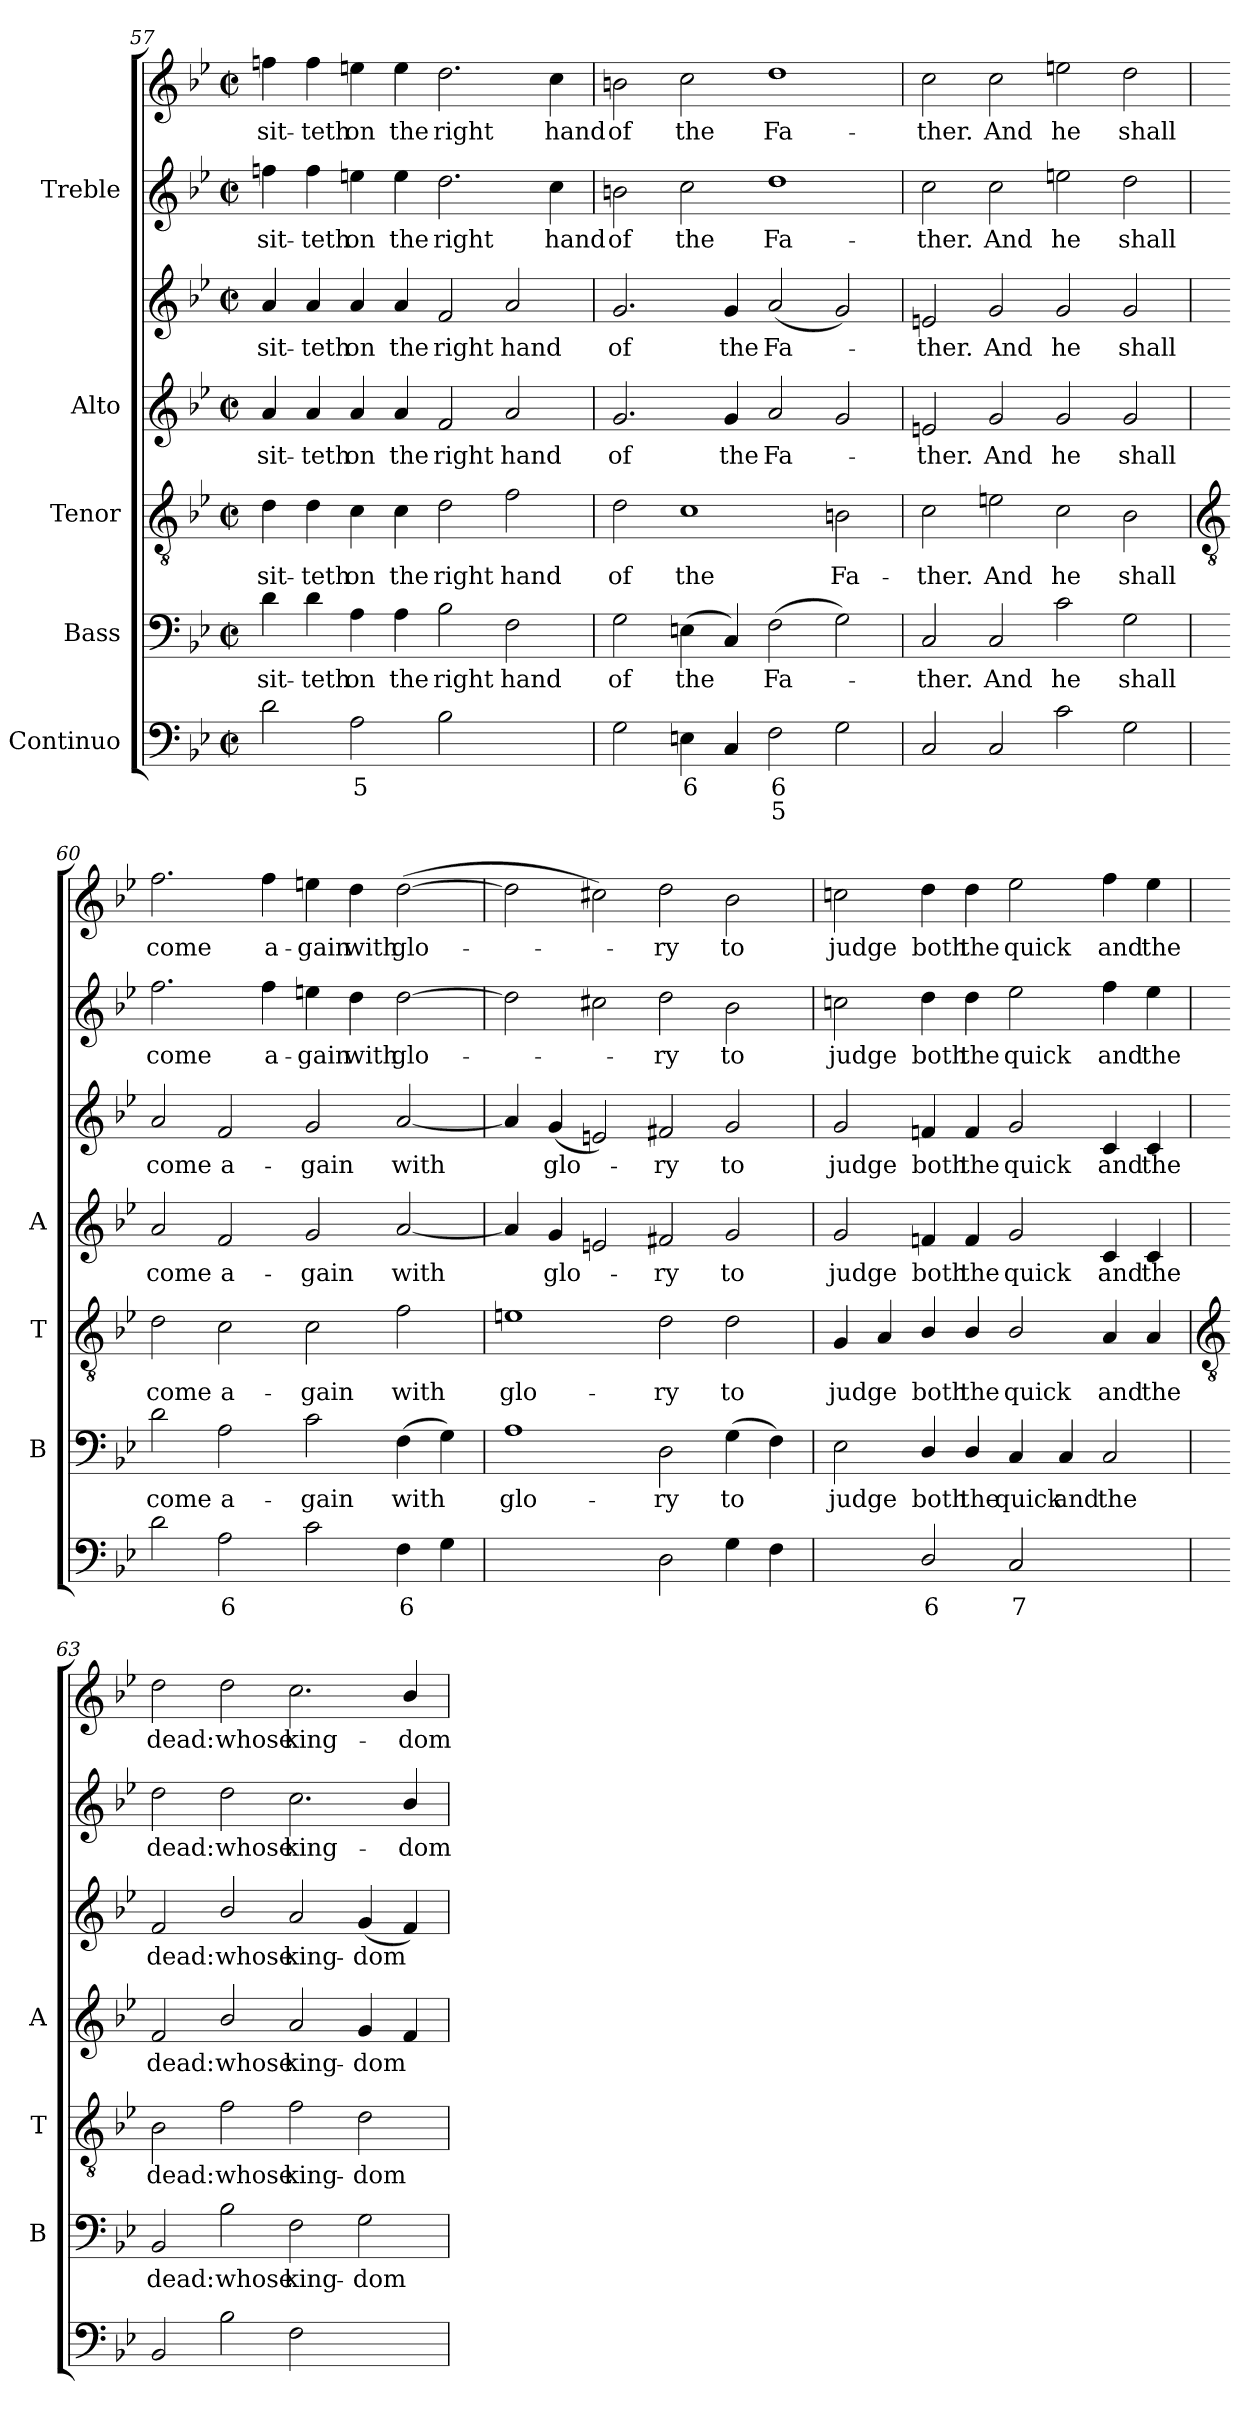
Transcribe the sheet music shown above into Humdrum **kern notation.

**kern	**text	**text	**kern	**text	**kern	**text	**kern	**text	**kern	**text	**kern	**text	**kern	**text
*part5	*part5	*part5	*part4	*part4	*part3	*part3	*part2	*part2	*part2	*part2	*part1	*part1	*part1	*part1
*staff7	*staff7	*staff7	*staff6	*staff6	*staff5	*staff5	*staff4	*staff4	*staff3	*staff3	*staff2	*staff2	*staff1	*staff1
*I"Continuo	*	*	*I"Bass	*	*I"Tenor	*	*I"Alto	*	*	*	*I"Treble	*	*	*
*	*	*	*I'B	*	*I'T	*	*I'A	*	*	*	*	*	*	*
*clefF4	*	*	*clefF4	*	*clefGv2	*	*clefG2	*	*clefG2	*	*clefG2	*	*clefG2	*
*k[b-e-]	*	*	*k[b-e-]	*	*k[b-e-]	*	*k[b-e-]	*	*k[b-e-]	*	*k[b-e-]	*	*k[b-e-]	*
*B-:	*	*	*B-:	*	*B-:	*	*B-:	*	*B-:	*	*B-:	*	*B-:	*
*M4/2	*	*	*M4/2	*	*M4/2	*	*M4/2	*	*M4/2	*	*M4/2	*	*M4/2	*
*met(c|)	*	*	*met(c|)	*	*met(c|)	*	*met(c|)	*	*met(c|)	*	*met(c|)	*	*met(c|)	*
=57	=57	=57	=57	=57	=57	=57	=57	=57	=57	=57	=57	=57	=57	=57
!	!	!	!	!LO:LY:b	!	!LO:LY:b	!	!LO:LY:b	!	!LO:LY:b	!	!LO:LY:b	!	!LO:LY:b
2d	.	.	4d	sit-	4d\	sit-	4a	sit-	4a	sit-	4ffn	sit-	4ffn	sit-
!	!	!	!	!LO:LY:b	!	!LO:LY:b	!	!LO:LY:b	!	!LO:LY:b	!	!LO:LY:b	!	!LO:LY:b
.	.	.	4d	-teth	4d\	-teth	4a	-teth	4a	-teth	4ff	-teth	4ff	-teth
!	!LO:LY:b	!	!	!LO:LY:b	!	!LO:LY:b	!	!LO:LY:b	!	!LO:LY:b	!	!LO:LY:b	!	!LO:LY:b
2A	5	.	4A	on	4c	on	4a	on	4a	on	4een	on	4een	on
!	!	!	!	!LO:LY:b	!	!LO:LY:b	!	!LO:LY:b	!	!LO:LY:b	!	!LO:LY:b	!	!LO:LY:b
.	.	.	4A	the	4c	the	4a	the	4a	the	4ee	the	4ee	the
!	!	!	!	!LO:LY:b	!	!LO:LY:b	!	!LO:LY:b	!	!LO:LY:b	!	!LO:LY:b	!	!LO:LY:b
2B-	.	.	2B-	right	2d	right	2f	right	2f	right	2.dd\	right	2.dd\	right
!	!LO:LY:b	!	!	!LO:LY:b	!	!LO:LY:b	!	!LO:LY:b	!	!LO:LY:b	!	!	!	!
[4Fyy	6	.	2F	hand	2f	hand	2a	hand	2a	hand	.	.	.	.
!	!LO:LY:b	!	!	!	!	!	!	!	!	!	!	!LO:LY:b	!	!LO:LY:b
4Fyy]	5	.	.	.	.	.	.	.	.	.	4cc	hand	4cc	hand
=58	=58	=58	=58	=58	=58	=58	=58	=58	=58	=58	=58	=58	=58	=58
!	!	!	!	!LO:LY:b	!	!LO:LY:b	!	!LO:LY:b	!	!LO:LY:b	!	!LO:LY:b	!	!LO:LY:b
2G	.	.	2G	of	2d\	of	2.g	of	2.g	of	2bn	of	2bn	of
!	!LO:LY:b	!	!	!LO:LY:b	!	!LO:LY:b	!	!	!	!	!	!LO:LY:b	!	!LO:LY:b
4En	6	.	(<4En	the	1c	the	.	.	.	.	2cc	the	2cc	the
!	!	!	!	!	!	!	!	!LO:LY:b	!	!LO:LY:b	!	!	!	!
4C	.	.	4C)	.	.	.	4g	the	4g	the	.	.	.	.
!	!LO:LY:b	!LO:LY:b	!	!LO:LY:b	!	!	!	!LO:LY:b	!	!LO:LY:b	!	!LO:LY:b	!	!LO:LY:b
2F	6	5	(>2F	Fa-	.	.	2a	Fa-	(<2a	Fa-	1dd	Fa-	1dd	Fa-
!	!	!	!	!	!	!LO:LY:b	!	!	!	!	!	!	!	!
2G	.	.	2G)	.	2Bn	Fa-	2g	.	2g)	.	.	.	.	.
=59	=59	=59	=59	=59	=59	=59	=59	=59	=59	=59	=59	=59	=59	=59
!	!	!	!	!LO:LY:b	!	!LO:LY:b	!	!LO:LY:b	!	!LO:LY:b	!	!LO:LY:b	!	!LO:LY:b
2C	.	.	2C	ther.	2c	-ther.	2en	ther.	2en	ther.	2cc	-ther.	2cc	-ther.
!	!	!	!	!LO:LY:b	!	!LO:LY:b	!	!LO:LY:b	!	!LO:LY:b	!	!LO:LY:b	!	!LO:LY:b
2C	.	.	2C	And	2en	And	2g	And	2g	And	2cc	And	2cc	And
!	!	!	!	!LO:LY:b	!	!LO:LY:b	!	!LO:LY:b	!	!LO:LY:b	!	!LO:LY:b	!	!LO:LY:b
2c	.	.	2c	he	2c	he	2g	he	2g	he	2een	he	2een	he
!	!	!	!	!LO:LY:b	!	!LO:LY:b	!	!LO:LY:b	!	!LO:LY:b	!	!LO:LY:b	!	!LO:LY:b
2G	.	.	2G	shall	2B-	shall	2g	shall	2g	shall	2dd	shall	2dd	shall
!!LO:LB:g=z
=60	=60	=60	=60	=60	=60	=60	=60	=60	=60	=60	=60	=60	=60	=60
*	*	*	*	*	*clefGv2	*	*	*	*	*	*	*	*	*
!	!	!	!	!LO:LY:b	!	!LO:LY:b	!	!LO:LY:b	!	!LO:LY:b	!	!LO:LY:b	!	!LO:LY:b
2d	.	.	2d	come	2d\	come	2a	come	2a	come	2.ff	come	2.ff	come
!	!LO:LY:b	!	!	!LO:LY:b	!	!LO:LY:b	!	!LO:LY:b	!	!LO:LY:b	!	!	!	!
2A	6	.	2A	a-	2c	a-	2f	a-	2f	a-	.	.	.	.
!	!	!	!	!	!	!	!	!	!	!	!	!LO:LY:b	!	!LO:LY:b
.	.	.	.	.	.	.	.	.	.	.	4ff	a-	4ff	a-
!	!	!	!	!LO:LY:b	!	!LO:LY:b	!	!LO:LY:b	!	!LO:LY:b	!	!LO:LY:b	!	!LO:LY:b
2c	.	.	2c	-gain	2c	-gain	2g	-gain	2g	-gain	4een	-gain	4een	-gain
!	!	!	!	!	!	!	!	!	!	!	!	!LO:LY:b	!	!LO:LY:b
.	.	.	.	.	.	.	.	.	.	.	4dd\	with	4dd\	with
!	!LO:LY:b	!	!	!LO:LY:b	!	!LO:LY:b	!	!LO:LY:b	!	!LO:LY:b	!	!LO:LY:b	!	!LO:LY:b
4F	6	.	(>4F	with	2f	with	[2a	with	[2a	with	[2dd\	glo-	(>[2dd\	glo-
4G	.	.	4G)	.	.	.	.	.	.	.	.	.	.	.
=61	=61	=61	=61	=61	=61	=61	=61	=61	=61	=61	=61	=61	=61	=61
!	!LO:LY:b	!	!	!LO:LY:b	!	!LO:LY:b	!	!	!	!	!	!	!	!
[2Ayy	4	.	1A	glo-	1en	glo-	4a]	.	4a]	.	2dd\]	.	2dd\]	.
!	!	!	!	!	!	!	!	!LO:LY:b	!	!LO:LY:b	!	!	!	!
.	.	.	.	.	.	.	4g	glo-	(<4g	glo-	.	.	.	.
!	!LO:LY:b	!	!	!	!	!	!	!	!	!	!	!	!	!
2Ayy]	3	.	.	.	.	.	2en	.	2en)	.	2cc#X	.	2cc#X)	.
!	!	!	!	!LO:LY:b	!	!LO:LY:b	!	!LO:LY:b	!	!LO:LY:b	!	!LO:LY:b	!	!LO:LY:b
2D	.	.	2D	-ry	2d\	-ry	2f#X	ry	2f#X	ry	2dd\	ry	2dd\	ry
!	!	!	!	!LO:LY:b	!	!LO:LY:b	!	!LO:LY:b	!	!LO:LY:b	!	!LO:LY:b	!	!LO:LY:b
4G	.	.	(>4G	to	2d\	to	2g	to	2g	to	2b-	to	2b-	to
4F\	.	.	4F\)	.	.	.	.	.	.	.	.	.	.	.
=62	=62	=62	=62	=62	=62	=62	=62	=62	=62	=62	=62	=62	=62	=62
!	!LO:LY:b	!LO:LY:b	!	!LO:LY:b	!	!LO:LY:b	!	!LO:LY:b	!	!LO:LY:b	!	!LO:LY:b	!	!LO:LY:b
[4E-yy	6	3	2E-	judge	4G	judge	2g	judge	2g	judge	2ccn	judge	2ccn	judge
!	!	!LO:LY:b	!	!	!	!	!	!	!	!	!	!	!	!
4E-yy]	.	4	.	.	4A	.	.	.	.	.	.	.	.	.
!	!LO:LY:b	!	!	!LO:LY:b	!	!LO:LY:b	!	!LO:LY:b	!	!LO:LY:b	!	!LO:LY:b	!	!LO:LY:b
2D/	6	.	4D/	both	4B-/	both	4fn	both	4fn	both	4dd	both	4dd	both
!	!	!	!	!LO:LY:b	!	!LO:LY:b	!	!LO:LY:b	!	!LO:LY:b	!	!LO:LY:b	!	!LO:LY:b
.	.	.	4D/	the	4B-/	the	4f	the	4f	the	4dd	the	4dd	the
!	!LO:LY:b	!	!	!LO:LY:b	!	!LO:LY:b	!	!LO:LY:b	!	!LO:LY:b	!	!LO:LY:b	!	!LO:LY:b
2C	7	.	4C	quick	2B-/	quick	2g	quick	2g	quick	2ee-	quick	2ee-	quick
!	!	!	!	!LO:LY:b	!	!	!	!	!	!	!	!	!	!
.	.	.	4C	and	.	.	.	.	.	.	.	.	.	.
!	!LO:LY:b	!LO:LY:b	!	!LO:LY:b	!	!LO:LY:b	!	!LO:LY:b	!	!LO:LY:b	!	!LO:LY:b	!	!LO:LY:b
[4C/yy	6	4	2C	the	4A	and	4c	and	4c	and	4ff	and	4ff	and
!	!	!LO:LY:b	!	!	!	!LO:LY:b	!	!LO:LY:b	!	!LO:LY:b	!	!LO:LY:b	!	!LO:LY:b
4Cyy]	.	3	.	.	4A	the	4c	the	4c	the	4ee-	the	4ee-	the
!!LO:LB:g=z
=63	=63	=63	=63	=63	=63	=63	=63	=63	=63	=63	=63	=63	=63	=63
*	*	*	*	*	*clefGv2	*	*	*	*	*	*	*	*	*
!	!	!	!	!LO:LY:b	!	!LO:LY:b	!	!LO:LY:b	!	!LO:LY:b	!	!LO:LY:b	!	!LO:LY:b
2BB-	.	.	2BB-	dead:	2B-	dead:	2f	dead:	2f	dead:	2dd\	dead:	2dd\	dead:
!	!	!	!	!LO:LY:b	!	!LO:LY:b	!	!LO:LY:b	!	!LO:LY:b	!	!LO:LY:b	!	!LO:LY:b
2B-	.	.	2B-	whose	2f	whose	2b-/	whose	2b-/	whose	2dd\	whose	2dd\	whose
!	!	!	!	!LO:LY:b	!	!LO:LY:b	!	!LO:LY:b	!	!LO:LY:b	!	!LO:LY:b	!	!LO:LY:b
2F	.	.	2F	king-	2f	king-	2a	king-	2a	king-	2.cc	king-	2.cc	king-
!	!LO:LY:b	!	!	!LO:LY:b	!	!LO:LY:b	!	!LO:LY:b	!	!LO:LY:b	!	!	!	!
[4Gyy	4	.	2G	-dom	2d\	-dom	4g	-dom	(<4g	-dom	.	.	.	.
!	!LO:LY:b	!	!	!	!	!	!	!	!	!	!	!LO:LY:b	!	!LO:LY:b
4Gyy]	3	.	.	.	.	.	4f	.	4f)	.	4b-/	-dom	4b-/	-dom
=	=	=	=	=	=	=	=	=	=	=	=	=	=	=
*-	*-	*-	*-	*-	*-	*-	*-	*-	*-	*-	*-	*-	*-	*-
